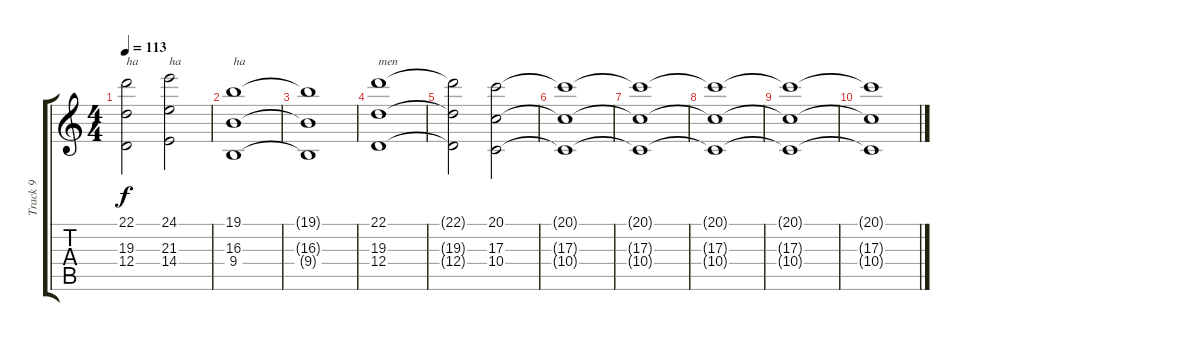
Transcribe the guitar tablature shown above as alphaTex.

\track ("Track 9" "Track 9") {instrument stringensemble1}
\staff {score tabs}
\tuning (E4 B3 G3 D3 A2 E2) {hide}
\ts (4 4)
\tempo 113
\clef g2
\ks c
(22.1 19.3 12.4).2{txt "ha" dy f} (24.1 21.3 14.4).2{txt "ha"} |
(19.1 16.3 9.4).1{txt "ha"} |
(19.1{t} 16.3{t} 9.4{t}).1 |
(22.1 19.3 12.4).1{txt "men"} |
(22.1{t} 19.3{t} 12.4{t}).2 (20.1 17.3 10.4).2 |
(20.1{t} 17.3{t} 10.4{t}).1 |
(20.1{t} 17.3{t} 10.4{t}).1{volume 0} |
(20.1{t} 17.3{t} 10.4{t}).1 |
(20.1{t} 17.3{t} 10.4{t}).1 |
(20.1{t} 17.3{t} 10.4{t}).1
